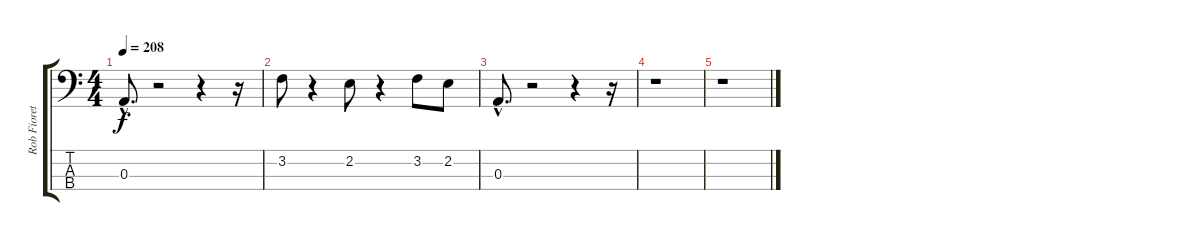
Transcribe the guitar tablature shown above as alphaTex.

\track ("Rob Fioretti" "Rob Fioret") {instrument electricbasspick}
\staff {score tabs}
\tuning (G2 D2 A1 E1) {hide}
\ts (4 4)
\tempo 208
\clef f4
\ks c
0.3{hac}.8{d dy f} r.2 r.4 r.16 |
3.2.8 r.4 2.2.8 r.4 3.2.8 2.2.8 |
0.3{hac}.8{d} r.2 r.4 r.16 |
r.1 |
r.1
